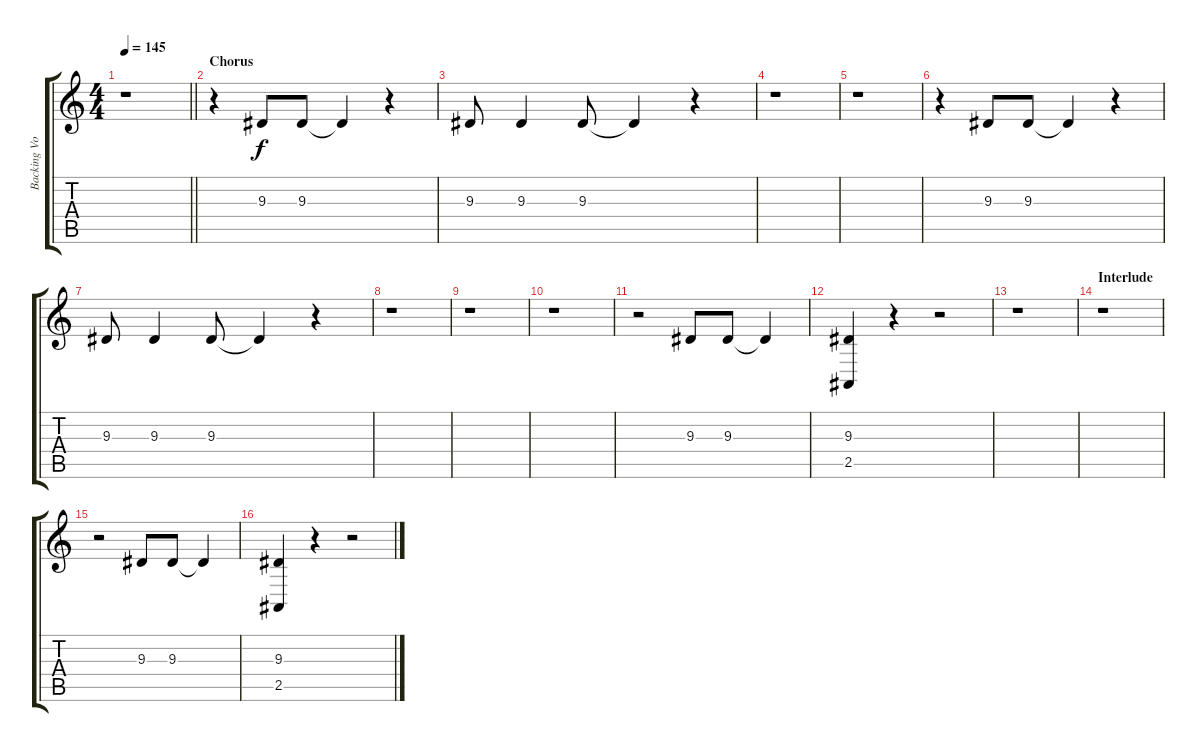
\track ("Backing Vocals (Duff, Izzy)" "Backing Vo") {instrument lead2sawtooth}
\staff {score tabs}
\tuning (Eb4 Bb3 Gb3 Db3 Ab2 Eb2) {hide}
\ts (4 4)
\tempo 145
\clef g2
\barLineRight lightlight
\ks c
r.1{dy f} |
\section ("" "Chorus")
r.4 9.3.8 9.3.8 9.3{t}.4 r.4 |
9.3.8 9.3.4 9.3.8 9.3{t}.4 r.4 |
r.1 |
r.1 |
r.4 9.3.8 9.3.8 9.3{t}.4 r.4 |
9.3.8 9.3.4 9.3.8 9.3{t}.4 r.4 |
r.1 |
r.1 |
r.1 |
r.2 9.3.8 9.3.8 9.3{t}.4 |
(9.3 2.5).4 r.4 r.2 |
r.1 |
\section ("" "Interlude")
r.1 |
r.2 9.3.8 9.3.8 9.3{t}.4 |
(9.3 2.5).4 r.4 r.2
